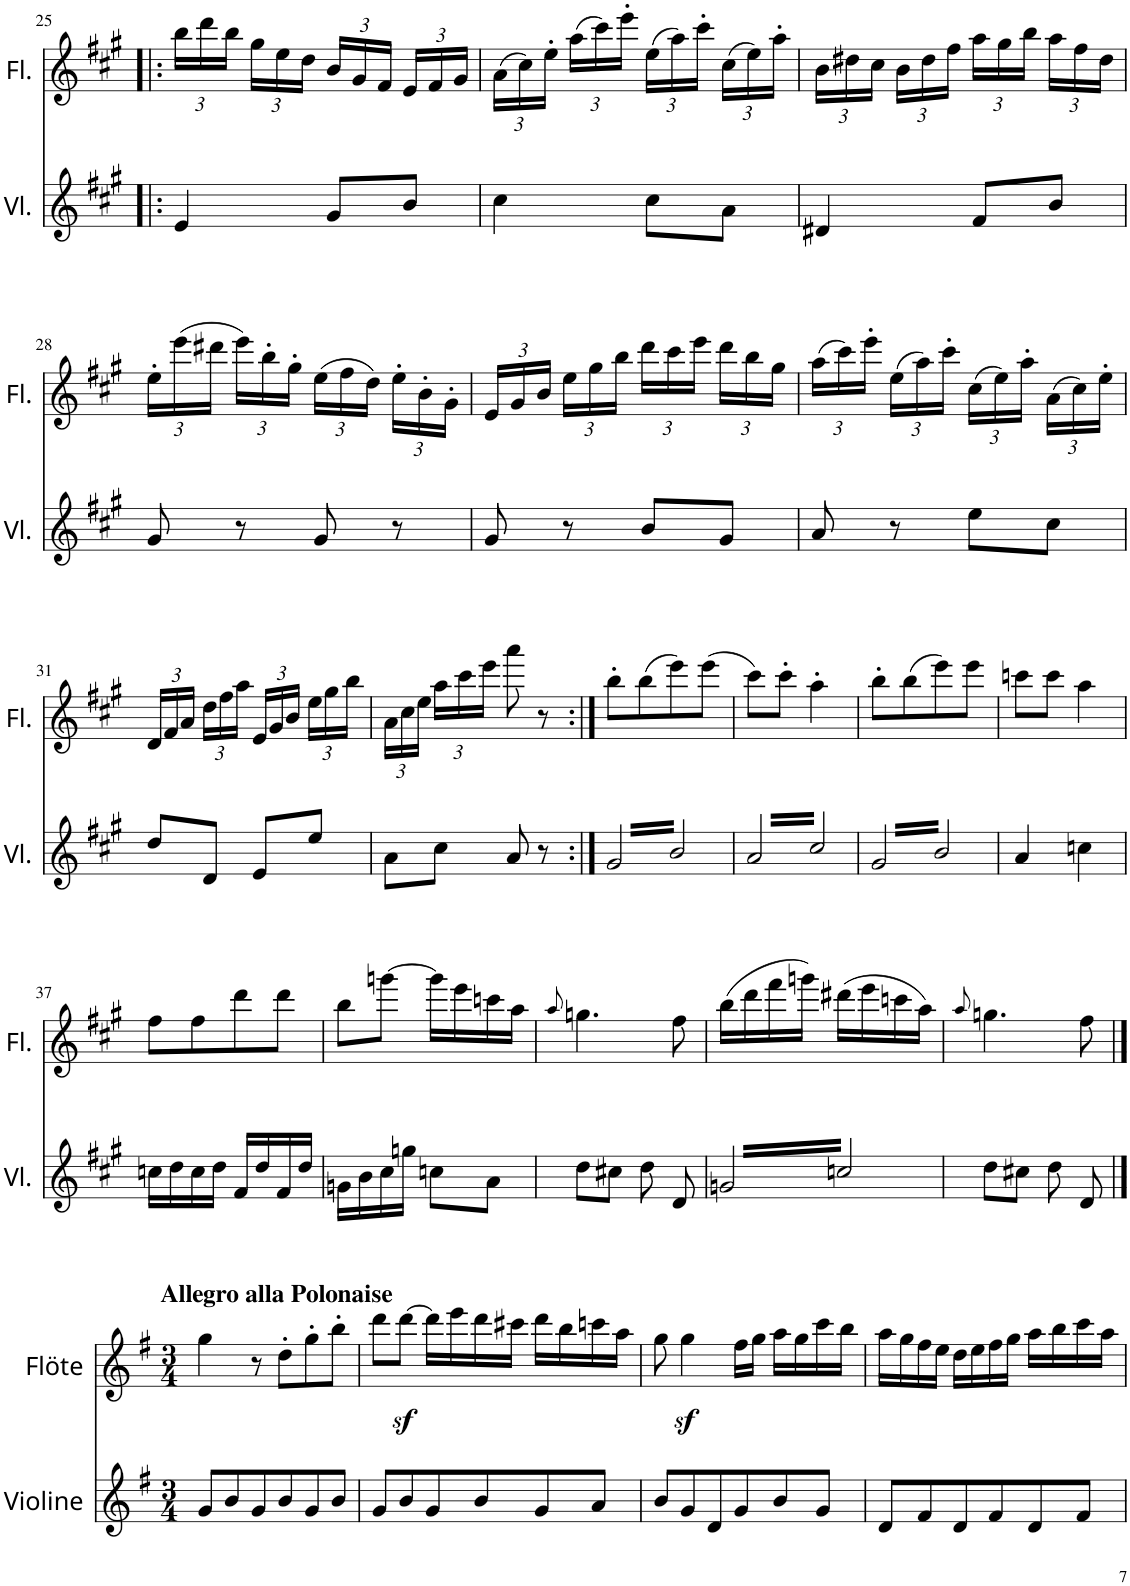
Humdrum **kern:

**kern	**kern
*part2	*part1
*staff2	*staff1
*I"Violine	*I"Flöte
*I'Vl.	*I'Fl.
!!LO:PB:g=z
*clefG2	*clefG2
*k[f#c#g#]	*k[f#c#g#]
*M2/4	*M2/4
*	*Xbrackettup
=25!|:	=25!|:
4e/	24bb\LL
.	24ddd\
.	24bb\JJ
.	24gg#\LL
.	24ee\
.	24dd\JJ
8g#/L	24b/LL
.	24g#/
.	24f#/JJ
8b/J	24e/LL
.	24f#/
.	24g#/JJ
=26	=26
4cc#\	(24a\LL
.	24cc#\)
.	24ee'\JJ
.	(24aa\LL
.	24ccc#\)
.	24eee'\JJ
8cc#\L	(24ee\LL
.	24aa\)
.	24ccc#'\JJ
8a\J	(24cc#\LL
.	24ee\)
.	24aa'\JJ
=27	=27
4d#X/	24b\LL
.	24dd#X\
.	24cc#\JJ
.	24b\LL
.	24dd#\
.	24ff#\JJ
8f#/L	24aa\LL
.	24gg#\
.	24bb\JJ
8b/J	24aa\LL
.	24ff#\
.	24dd#\JJ
!!LO:LB:g=z
=28	=28
8g#/	24ee'\LL
.	(24eee\
.	24ddd#X\JJ
8r	24eee\LL)
.	24bb'\
.	24gg#'\JJ
8g#/	(24ee\LL
.	24ff#\
.	24dd\JJ)
8r	24ee'\LL
.	24b'\
.	24g#'\JJ
=29	=29
8g#/	24e/LL
.	24g#/
.	24b/JJ
8r	24ee\LL
.	24gg#\
.	24bb\JJ
8b/L	24ddd\LL
.	24ccc#\
.	24eee\JJ
8g#/J	24ddd\LL
.	24bb\
.	24gg#\JJ
=30	=30
8a/	(24aa\LL
.	24ccc#\)
.	24eee'\JJ
8r	(24ee\LL
.	24aa\)
.	24ccc#'\JJ
8ee\L	(24cc#\LL
.	24ee\)
.	24aa'\JJ
8cc#\J	(24a\LL
.	24cc#\)
.	24ee'\JJ
!!LO:LB:g=z
=31	=31
8dd/L	24d/LL
.	24f#/
.	24a/JJ
8d/J	24dd\LL
.	24ff#\
.	24aa\JJ
8e/L	24e/LL
.	24g#/
.	24b/JJ
8ee/J	24ee\LL
.	24gg#\
.	24bb\JJ
=32	=32
8a\L	24a\LL
.	24cc#\
.	24ee\JJ
8cc#\J	24aa\LL
.	24ccc#\
.	24eee\JJ
8a/	8aaa\
8r	8r
=33:|!	=33:|!
*tremolo	*
32g#/LLL	8bb'\L
32b/	.
32g#/	.
32b/	.
32g#/	(8bb\
32b/	.
32g#/	.
32b/	.
32g#/	8eee\)
32b/	.
32g#/	.
32b/	.
32g#/	(8eee\J
32b/	.
32g#/	.
32b/JJJ	.
=34	=34
32a/LLL	8ccc#\L)
32cc#/	.
32a/	.
32cc#/	.
32a/	8ccc#'\J
32cc#/	.
32a/	.
32cc#/	.
32a/	4aa'\
32cc#/	.
32a/	.
32cc#/	.
32a/	.
32cc#/	.
32a/	.
32cc#/JJJ	.
=35	=35
32g#/LLL	8bb'\L
32b/	.
32g#/	.
32b/	.
32g#/	(8bb\
32b/	.
32g#/	.
32b/	.
32g#/	8eee\)
32b/	.
32g#/	.
32b/	.
32g#/	8eee\J
32b/	.
32g#/	.
32b/JJJ	.
*Xtremolo	*
=36	=36
4a/	8cccn\L
.	.
.	.
.	.
.	8ccc\J
.	.
.	.
.	.
4ccn\	4aa\
!!LO:LB:g=z
=37	=37
16ccn\LL	8ff#\L
16dd\	.
16cc\	8ff#\
16dd\JJ	.
16f#/LL	8ddd\
16dd/	.
16f#/	8ddd\J
16dd/JJ	.
=38	=38
16gn\LL	8bb\L
16b\	.
16cc#\	[8gggn\J
16ggn\JJ	.
8ccn\L	16ggg\LL]
.	16eee\
8a\J	16cccn\
.	16aa\JJ
=39	=39
.	8qaa/
8dd\L	4.ggn\
8cc#X\J	.
8dd\	.
8d/	8ff#\
=40	=40
*tremolo	*
32gn/LLL	(16bb\LL
32ccn/	.
32gn/	16ddd\
32ccn/	.
32gn/	16fff#\
32ccn/	.
32gn/	16gggn\JJ)
32ccn/	.
32gn/	(16ddd#X\LL
32ccn/	.
32gn/	16eee\
32ccn/	.
32gn/	16cccn\
32ccn/	.
32gn/	16aa\JJ)
32ccn/JJJ	.
*Xtremolo	*
=41	=41
.	8qaa/
8dd\L	4.ggn\
.	.
.	.
.	.
8cc#X\J	.
.	.
.	.
.	.
8dd\	.
8d/	8ff#\
!!LO:LB:g=z
==1	==1
*k[f#]	*k[f#]
*M3/4	*M3/4
!	!LO:TX:a:B:t=Allegro alla Polonaise
8g/L	4gg\
8b/	.
8g/	8r
8b/	8dd'\L
8g/	8gg'\
8b/J	8bb'\J
=2	=2
8g/L	8ddd\L
8b/	[8dddz<\J
8g/	16ddd\LL]
.	16eee\
8b/	16ddd\
.	16ccc#X\JJ
8g/	16ddd\LL
.	16bb\
8a/J	16cccn\
.	16aa\JJ
=3	=3
8b/L	8gg\
8g/	4ggz<\
8d/	.
8g/	16ff#\LL
.	16gg\JJ
8b/	16aa\LL
.	16gg\
8g/J	16ccc\
.	16bb\JJ
=4	=4
8d/L	16aa\LL
.	16gg\
8f#/	16ff#\
.	16ee\JJ
8d/	16dd\LL
.	16ee\
8f#/	16ff#\
.	16gg\JJ
8d/	16aa\LL
.	16bb\
8f#/J	16ccc\
.	16aa\JJ
=	=
*-	*-
